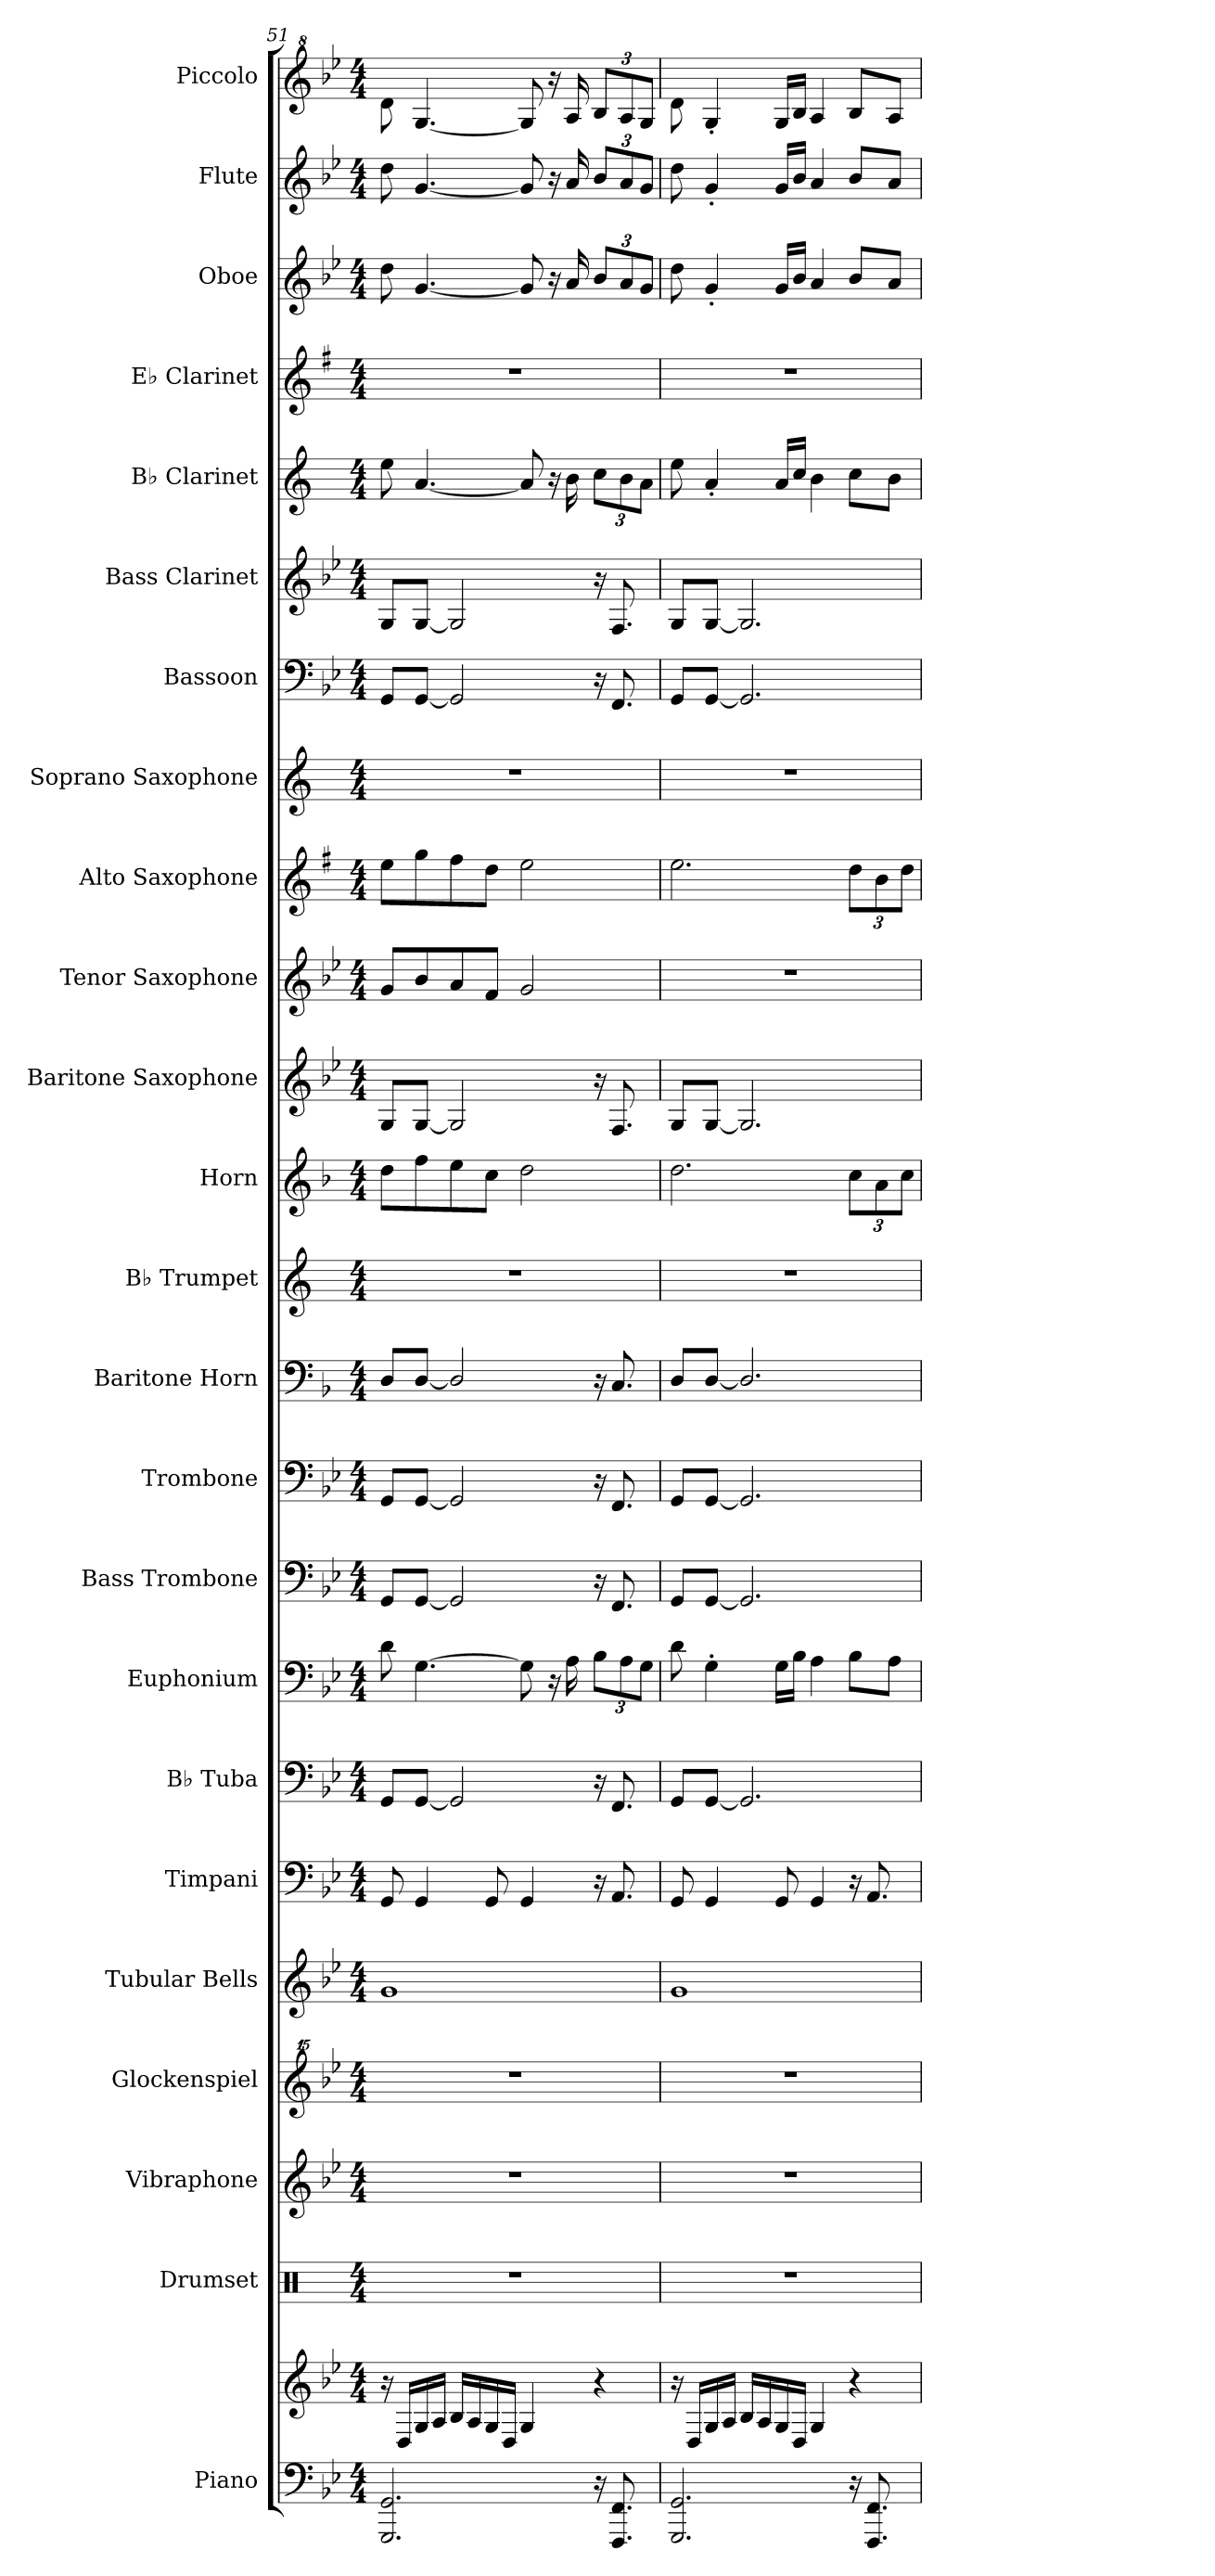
**kern	**kern	**kern	**kern	**kern	**kern	**kern	**kern	**kern	**kern	**kern	**kern	**kern	**kern	**kern	**kern	**kern	**kern	**kern	**kern	**kern	**kern	**kern	**kern	**kern
*part24	*part24	*part23	*part22	*part21	*part20	*part19	*part18	*part17	*part16	*part15	*part14	*part13	*part12	*part11	*part10	*part9	*part8	*part7	*part6	*part5	*part4	*part3	*part2	*part1
*staff25	*staff24	*staff23	*staff22	*staff21	*staff20	*staff19	*staff18	*staff17	*staff16	*staff15	*staff14	*staff13	*staff12	*staff11	*staff10	*staff9	*staff8	*staff7	*staff6	*staff5	*staff4	*staff3	*staff2	*staff1
*I"Piano	*	*I"Drumset	*I"Vibraphone	*I"Glockenspiel	*I"Tubular Bells	*I"Timpani	*I"B♭ Tuba	*I"Euphonium	*I"Bass Trombone	*I"Trombone	*I"Baritone Horn	*I"B♭ Trumpet	*I"Horn	*I"Baritone Saxophone	*I"Tenor Saxophone	*I"Alto Saxophone	*I"Soprano Saxophone	*I"Bassoon	*I"Bass Clarinet	*I"B♭ Clarinet	*I"E♭ Clarinet	*I"Oboe	*I"Flute	*I"Piccolo
*I'Pno.	*	*I'Drs.	*I'Vib.	*I'Glk.	*I'Tu. Be.	*I'Timp.	*I'B♭ Tu.	*I'Eu.	*I'B. Trb.	*I'Trb.	*I'Bar. Hn.	*I'B♭ Tpt.	*I'Hn.	*I'Bar. Sax.	*I'T. Sax.	*I'A. Sax.	*I'S. Sax.	*I'Bsn.	*I'B. Cl.	*I'B♭ Cl.	*I'E♭ Cl.	*I'Ob.	*I'Fl.	*I'Picc.
!!LO:PB:g=z
*clefF4	*clefG2	*clefX	*clefG2	*clefG^^2	*clefG2	*clefF4	*clefF4	*clefF4	*clefF4	*clefF4	*clefF4	*clefG2	*clefG2	*clefG2	*clefG2	*clefG2	*clefG2	*clefF4	*clefG2	*clefG2	*clefG2	*clefG2	*clefG2	*clefG^2
*	*	*	*	*	*	*	*	*	*	*	*ITrd4c7	*ITrd1c2	*ITrd4c7	*ITrd12c21	*ITrd8c14	*ITrd5c9	*ITrd1c2	*	*ITrd8c14	*ITrd1c2	*ITrd1c2	*	*	*ITrd-7c-12
*k[b-e-]	*k[b-e-]	*k[]	*k[b-e-]	*k[b-e-]	*k[b-e-]	*k[b-e-]	*k[b-e-]	*k[b-e-]	*k[b-e-]	*k[b-e-]	*k[b-e-]	*k[b-e-]	*k[b-e-]	*k[b-e-]	*k[b-e-]	*k[b-e-]	*k[b-e-]	*k[b-e-]	*k[b-e-]	*k[b-e-]	*k[b-]	*k[b-e-]	*k[b-e-]	*k[b-e-]
*B-:	*B-:	*C:	*B-:	*B-:	*B-:	*B-:	*B-:	*B-:	*B-:	*B-:	*B-:	*B-:	*B-:	*B-:	*B-:	*B-:	*B-:	*B-:	*B-:	*B-:	*F:	*B-:	*B-:	*B-:
*M4/4	*M4/4	*M4/4	*M4/4	*M4/4	*M4/4	*M4/4	*M4/4	*M4/4	*M4/4	*M4/4	*M4/4	*M4/4	*M4/4	*M4/4	*M4/4	*M4/4	*M4/4	*M4/4	*M4/4	*M4/4	*M4/4	*M4/4	*M4/4	*M4/4
=51	=51	=51	=51	=51	=51	=51	=51	=51	=51	=51	=51	=51	=51	=51	=51	=51	=51	=51	=51	=51	=51	=51	=51	=51
2.GGG/ 2.GG/	16r	1r	1r	1r	1g	8GG/	8GG/L	8d\	8GG/L	8GG/L	8GG/L	1r	8g\L	8GG/L	8G/L	8g\L	1r	8GG/L	8GG/L	8dd\	1r	8dd\	8dd\	8ddd\
.	16D/LL	.	.	.	.	.	.	.	.	.	.	.	.	.	.	.	.	.	.	.	.	.	.	.
.	16G/	.	.	.	.	4GG/	[8GG/J	[4.G\	[8GG/J	[8GG/J	[8GG/J	.	8b-\	[8GG/J	8B-/	8b-\	.	[8GG/J	[8GG/J	[4.g/	.	[4.g/	[4.g/	[4.gg/
.	16A/JJ	.	.	.	.	.	.	.	.	.	.	.	.	.	.	.	.	.	.	.	.	.	.	.
.	16B-/LL	.	.	.	.	.	2GG/]	.	2GG/]	2GG/]	2GG/]	.	8a\	2GG/]	8A/	8a\	.	2GG/]	2GG/]	.	.	.	.	.
.	16A/	.	.	.	.	.	.	.	.	.	.	.	.	.	.	.	.	.	.	.	.	.	.	.
.	16G/	.	.	.	.	8GG/	.	.	.	.	.	.	8f\J	.	8F/J	8f\J	.	.	.	.	.	.	.	.
.	16D/JJ	.	.	.	.	.	.	.	.	.	.	.	.	.	.	.	.	.	.	.	.	.	.	.
.	4G/	.	.	.	.	4GG/	.	8G\]	.	.	.	.	2g\	.	2G/	2g\	.	.	.	8g/]	.	8g/]	8g/]	8gg/]
.	.	.	.	.	.	.	.	16r	.	.	.	.	.	.	.	.	.	.	.	16r	.	16r	16r	16r
.	.	.	.	.	.	.	.	16A\	.	.	.	.	.	.	.	.	.	.	.	16a\	.	16a/	16a/	16aa/
*	*	*	*	*	*	*	*	*Xbrackettup	*	*	*	*	*	*	*	*	*	*	*	*Xbrackettup	*	*Xbrackettup	*Xbrackettup	*Xbrackettup
16r	4r	.	.	.	.	16r	16r	12B-\L	16r	16r	16r	.	.	16r	.	.	.	16r	16r	12b-\L	.	12b-/L	12b-/L	12bb-/L
8.FFF/ 8.FF/	.	.	.	.	.	8.AA/	8.FF/	.	8.FF/	8.FF/	8.FF/	.	.	8.FF/	.	.	.	8.FF/	8.FF/	.	.	.	.	.
.	.	.	.	.	.	.	.	12A\	.	.	.	.	.	.	.	.	.	.	.	12a\	.	12a/	12a/	12aa/
.	.	.	.	.	.	.	.	12G\J	.	.	.	.	.	.	.	.	.	.	.	12g\J	.	12g/J	12g/J	12gg/J
=52	=52	=52	=52	=52	=52	=52	=52	=52	=52	=52	=52	=52	=52	=52	=52	=52	=52	=52	=52	=52	=52	=52	=52	=52
2.GGG/ 2.GG/	16r	1r	1r	1r	1g	8GG/	8GG/L	8d\	8GG/L	8GG/L	8GG/L	1r	2.g\	8GG/L	1r	2.g\	1r	8GG/L	8GG/L	8dd\	1r	8dd\	8dd\	8ddd\
.	16D/LL	.	.	.	.	.	.	.	.	.	.	.	.	.	.	.	.	.	.	.	.	.	.	.
.	16G/	.	.	.	.	4GG/	[8GG/J	4G'\	[8GG/J	[8GG/J	[8GG/J	.	.	[8GG/J	.	.	.	[8GG/J	[8GG/J	4g'/	.	4g'/	4g'/	4gg'/
.	16A/JJ	.	.	.	.	.	.	.	.	.	.	.	.	.	.	.	.	.	.	.	.	.	.	.
.	16B-/LL	.	.	.	.	.	2.GG/]	.	2.GG/]	2.GG/]	2.GG/]	.	.	2.GG/]	.	.	.	2.GG/]	2.GG/]	.	.	.	.	.
.	16A/	.	.	.	.	.	.	.	.	.	.	.	.	.	.	.	.	.	.	.	.	.	.	.
.	16G/	.	.	.	.	8GG/	.	16G\LL	.	.	.	.	.	.	.	.	.	.	.	16g/LL	.	16g/LL	16g/LL	16gg/LL
.	16D/JJ	.	.	.	.	.	.	16B-\JJ	.	.	.	.	.	.	.	.	.	.	.	16b-/JJ	.	16b-/JJ	16b-/JJ	16bb-/JJ
.	4G/	.	.	.	.	4GG/	.	4A\	.	.	.	.	.	.	.	.	.	.	.	4a\	.	4a/	4a/	4aa/
*	*	*	*	*	*	*	*	*	*	*	*	*	*Xbrackettup	*	*	*Xbrackettup	*	*	*	*	*	*	*	*
16r	4r	.	.	.	.	16r	.	8B-\L	.	.	.	.	12f\L	.	.	12f\L	.	.	.	8b-\L	.	8b-/L	8b-/L	8bb-/L
8.FFF/ 8.FF/	.	.	.	.	.	8.AA/	.	.	.	.	.	.	.	.	.	.	.	.	.	.	.	.	.	.
.	.	.	.	.	.	.	.	.	.	.	.	.	12d\	.	.	12d\	.	.	.	.	.	.	.	.
.	.	.	.	.	.	.	.	8A\J	.	.	.	.	.	.	.	.	.	.	.	8a\J	.	8a/J	8a/J	8aa/J
.	.	.	.	.	.	.	.	.	.	.	.	.	12f\J	.	.	12f\J	.	.	.	.	.	.	.	.
=	=	=	=	=	=	=	=	=	=	=	=	=	=	=	=	=	=	=	=	=	=	=	=	=
*-	*-	*-	*-	*-	*-	*-	*-	*-	*-	*-	*-	*-	*-	*-	*-	*-	*-	*-	*-	*-	*-	*-	*-	*-
